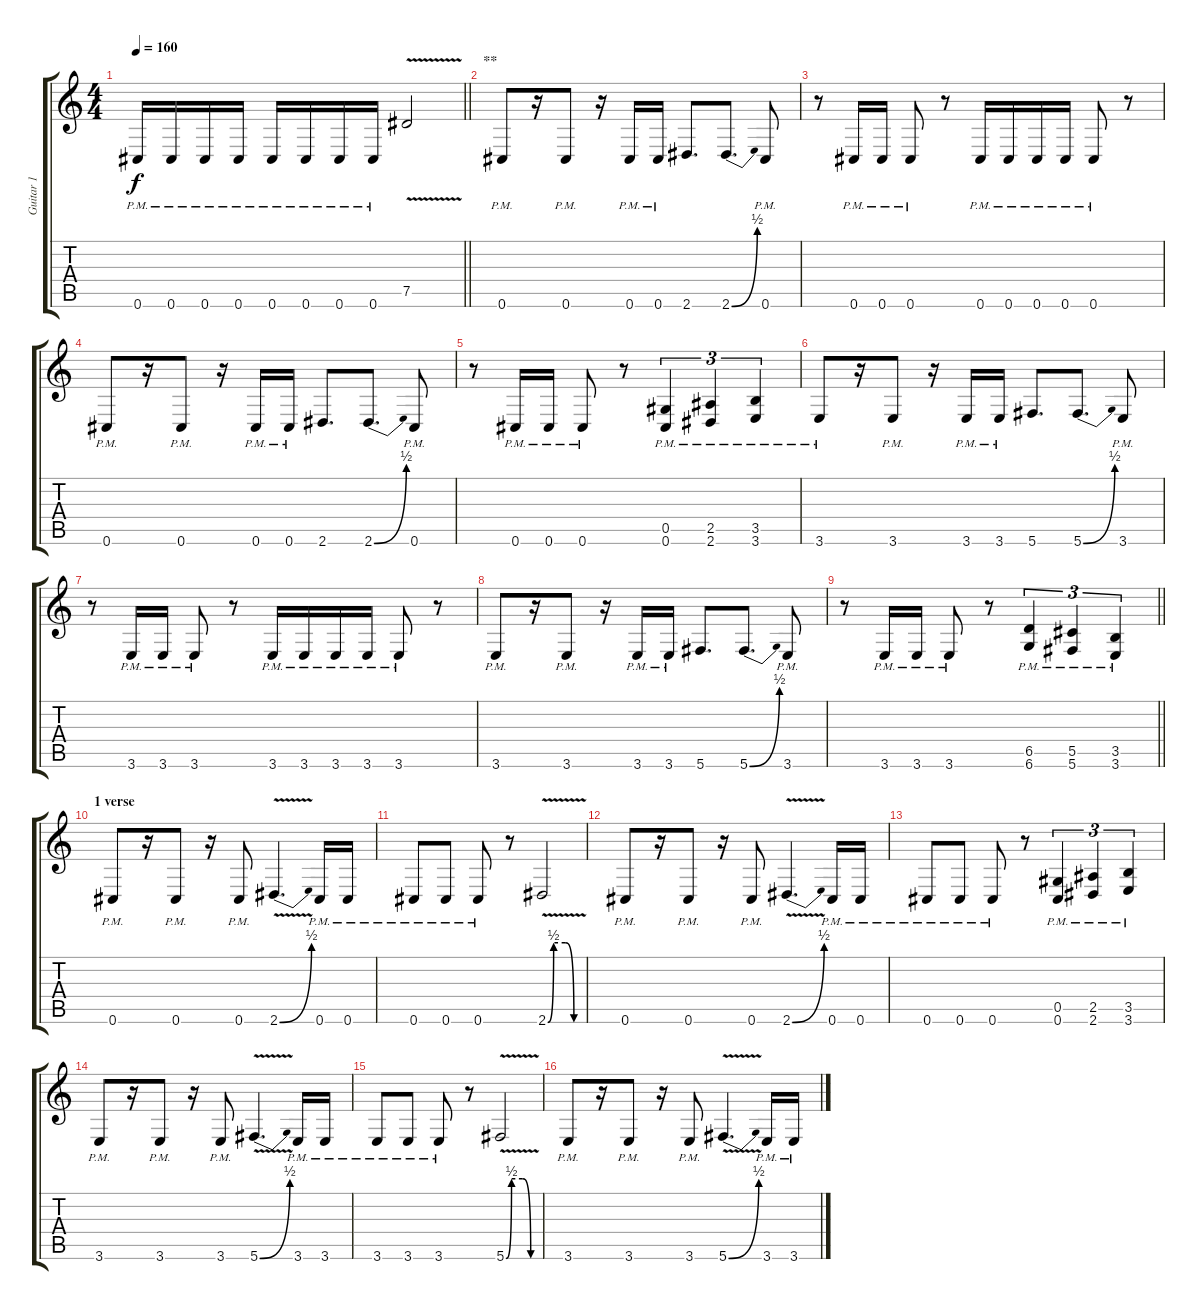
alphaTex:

\track ("Guitar 1" "Guitar 1") {instrument distortionguitar}
\staff {score tabs}
\tuning (Eb4 Bb3 Gb3 Db3 Ab2 Db2) {hide}
\ts (4 4)
\tempo 160
\clef g2
\barLineRight lightlight
\ks c
0.6{pm}.16{dy f} 0.6{pm}.16 0.6{pm}.16 0.6{pm}.16 0.6{pm}.16 0.6{pm}.16 0.6{pm}.16 0.6{pm}.16 7.5{v}.2 |
\section ("" "**")
0.6{pm}.8 r.16 0.6{pm}.8 r.16 0.6{pm}.16 0.6{pm}.16 2.6.8{d} 2.6{be (bend 0 0 60 2)}.8{d} 0.6{pm}.8 |
r.8 0.6{pm}.16 0.6{pm}.16 0.6{pm}.8 r.8 0.6{pm}.16 0.6{pm}.16 0.6{pm}.16 0.6{pm}.16 0.6{pm}.8 r.8 |
0.6{pm}.8 r.16 0.6{pm}.8 r.16 0.6{pm}.16 0.6{pm}.16 2.6.8{d} 2.6{be (bend 0 0 60 2)}.8{d} 0.6{pm}.8 |
r.8 0.6{pm}.16 0.6{pm}.16 0.6{pm}.8 r.8 (0.5{pm} 0.6{pm}).4{tu (3 2)} (2.5{pm} 2.6{pm}).4{tu (3 2)} (3.5{pm} 3.6{pm}).4{tu (3 2)} |
3.6{pm}.8 r.16 3.6{pm}.8 r.16 3.6{pm}.16 3.6{pm}.16 5.6.8{d} 5.6{be (bend 0 0 60 2)}.8{d} 3.6{pm}.8 |
r.8 3.6{pm}.16 3.6{pm}.16 3.6{pm}.8 r.8 3.6{pm}.16 3.6{pm}.16 3.6{pm}.16 3.6{pm}.16 3.6{pm}.8 r.8 |
3.6{pm}.8 r.16 3.6{pm}.8 r.16 3.6{pm}.16 3.6{pm}.16 5.6.8{d} 5.6{be (bend 0 0 60 2)}.8{d} 3.6{pm}.8 |
\barLineRight lightlight
r.8 3.6{pm}.16 3.6{pm}.16 3.6{pm}.8 r.8 (6.5{pm} 6.6{pm}).4{tu (3 2)} (5.5{pm} 5.6{pm}).4{tu (3 2)} (3.5{pm} 3.6{pm}).4{tu (3 2)} |
\section ("" "1 verse")
0.6{pm}.8 r.16 0.6{pm}.8 r.16 0.6{pm}.8 2.6{be (bend 0 0 60 2) v}.4{d} 0.6{pm}.16 0.6{pm}.16 |
0.6{pm}.8 0.6{pm}.8 0.6{pm}.8 r.8 2.6{be (custom 0 0 10 2 30 2 45 0 60 0) v}.2 |
0.6{pm}.8 r.16 0.6{pm}.8 r.16 0.6{pm}.8 2.6{be (bend 0 0 60 2) v}.4{d} 0.6{pm}.16 0.6{pm}.16 |
0.6{pm}.8 0.6{pm}.8 0.6{pm}.8 r.8 (0.5{pm} 0.6{pm}).4{tu (3 2)} (2.5{pm} 2.6{pm}).4{tu (3 2)} (3.5{pm} 3.6{pm}).4{tu (3 2)} |
3.6{pm}.8 r.16 3.6{pm}.8 r.16 3.6{pm}.8 5.6{be (bend 0 0 60 2) v}.4{d} 3.6{pm}.16 3.6{pm}.16 |
3.6{pm}.8 3.6{pm}.8 3.6{pm}.8 r.8 5.6{be (custom 0 0 10 2 30 2 45 0 60 0) v}.2 |
3.6{pm}.8 r.16 3.6{pm}.8 r.16 3.6{pm}.8 5.6{be (bend 0 0 60 2) v}.4{d} 3.6{pm}.16 3.6{pm}.16
